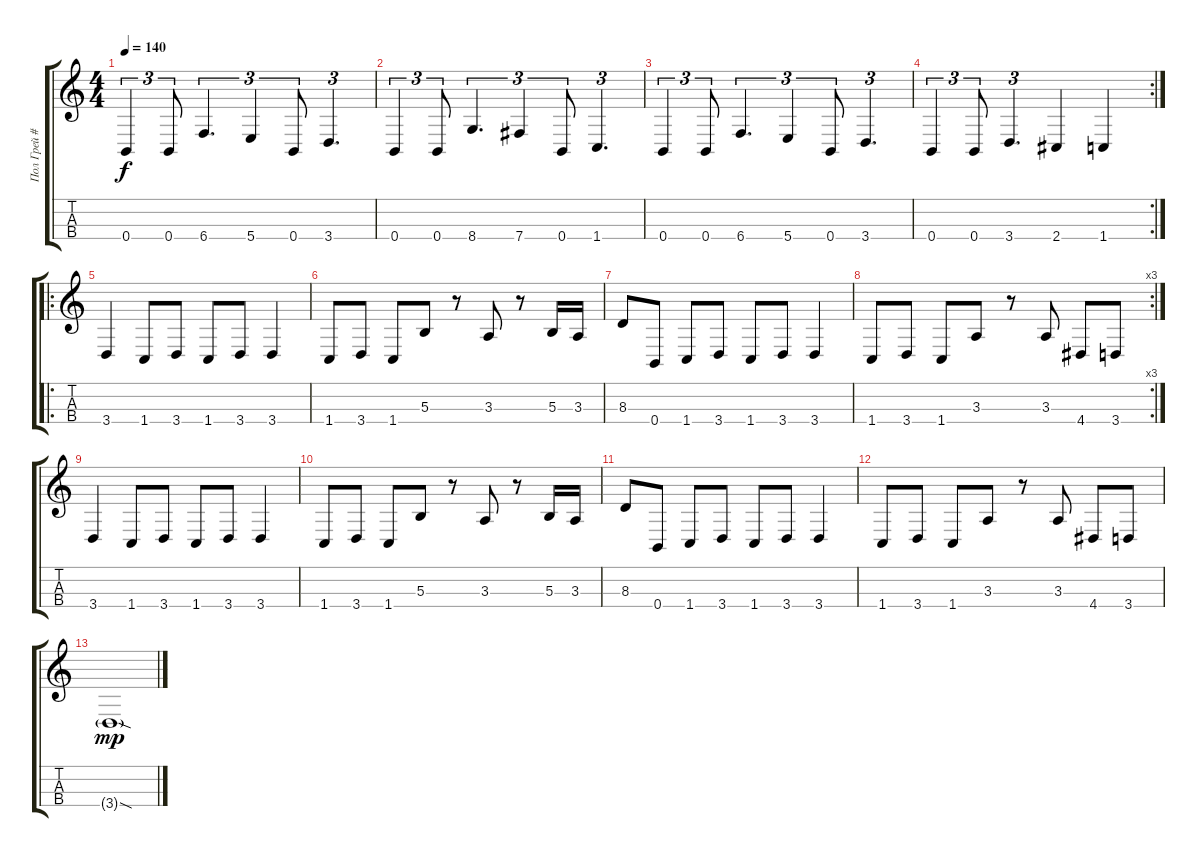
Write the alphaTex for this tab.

\track ("Пол Грей #2" "Пол Грей #") {instrument electricbassfinger}
\staff {score tabs}
\tuning (G2 B2 Gb2 B1) {hide}
\ts (4 4)
\tempo 140
\clef g2
\ks c
0.4.4{tu (3 2) dy f} 0.4.8{tu (3 2)} 6.4.4{d tu (3 2)} 5.4.4{tu (3 2)} 0.4.8{tu (3 2)} 3.4.4{d tu (3 2)} |
0.4.4{tu (3 2)} 0.4.8{tu (3 2)} 8.4.4{d tu (3 2)} 7.4.4{tu (3 2)} 0.4.8{tu (3 2)} 1.4.4{d tu (3 2)} |
0.4.4{tu (3 2)} 0.4.8{tu (3 2)} 6.4.4{d tu (3 2)} 5.4.4{tu (3 2)} 0.4.8{tu (3 2)} 3.4.4{d tu (3 2)} |
\rc 2
0.4.4{tu (3 2)} 0.4.8{tu (3 2)} 3.4.4{d tu (3 2)} 2.4.4 1.4.4 |
\ro
3.4.4 1.4.8 3.4.8 1.4.8 3.4.8 3.4.4 |
1.4.8 3.4.8 1.4.8 5.3.8 r.8 3.3.8 r.8 5.3.16 3.3.16 |
8.3.8 0.4.8 1.4.8 3.4.8 1.4.8 3.4.8 3.4.4 |
\rc 3
1.4.8 3.4.8 1.4.8 3.3.8 r.8 3.3.8 4.4.8 3.4.8 |
3.4.4 1.4.8 3.4.8 1.4.8 3.4.8 3.4.4 |
1.4.8 3.4.8 1.4.8 5.3.8 r.8 3.3.8 r.8 5.3.16 3.3.16 |
8.3.8 0.4.8 1.4.8 3.4.8 1.4.8 3.4.8 3.4.4 |
1.4.8 3.4.8 1.4.8 3.3.8 r.8 3.3.8 4.4.8 3.4.8 |
3.4{sod g}.1{dy mp}
